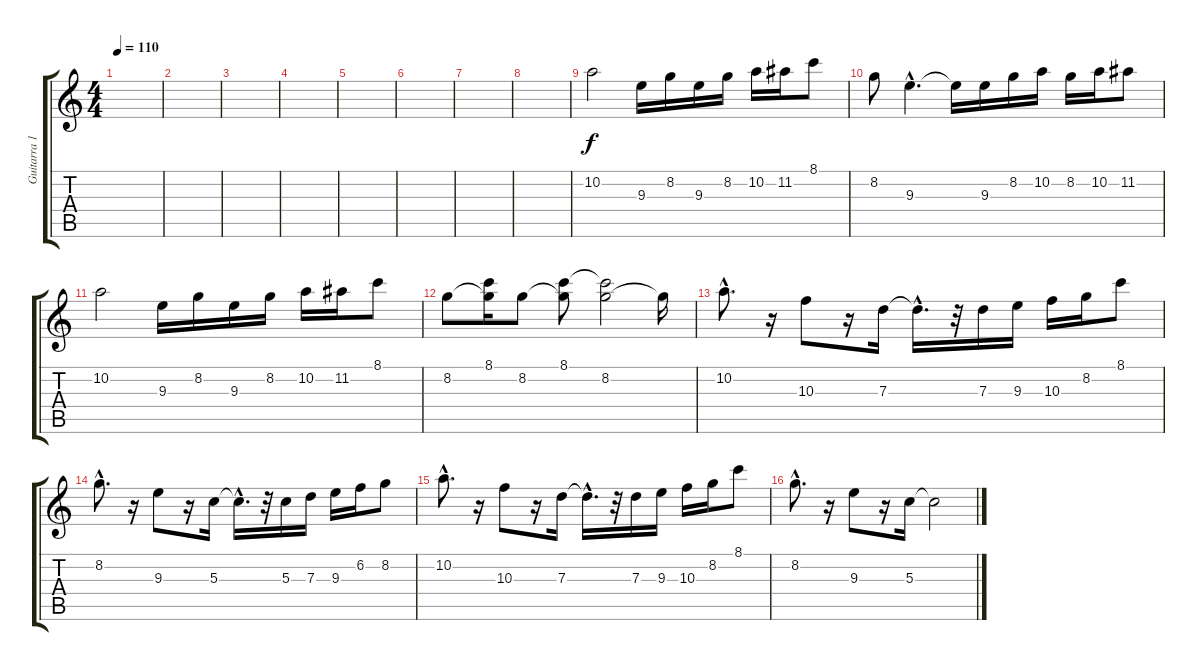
\track ("Guitarra 1" "Guitarra 1") {instrument distortionguitar}
\staff {score tabs}
\tuning (E4 B3 G3 D3 A2 E2) {hide}
\ts (4 4)
\tempo 110
\clef g2
\ks c
|
|
|
|
|
|
|
|
10.2.2{volume 16} 9.3.16 8.2.16 9.3.16 8.2.16 10.2.16 11.2.16 8.1.8 |
8.2.8 9.3{hac}.4{d} 9.3{t}.16 9.3.16 8.2.16 10.2.16 8.2.16 10.2.16 11.2.8 |
10.2.2{volume 16} 9.3.16 8.2.16 9.3.16 8.2.16 10.2.16 11.2.16 8.1.8 |
8.2.8 (8.1 8.2{t}).16 8.2.8 (8.1 8.2{t}).8 (8.1{t} 8.2).2 8.2{t}.16 |
10.2{hac}.8{d} r.16 10.3.8 r.16 7.3.16 7.3{hac t}.16{d} r.32 7.3.16 9.3.16 10.3.16 8.2.16 8.1.8 |
8.2{hac}.8{d} r.16 9.3.8 r.16 5.3.16 5.3{hac t}.16{d} r.32 5.3.16 7.3.16 9.3.16 6.2.16 8.2.8 |
10.2{hac}.8{d} r.16 10.3.8 r.16 7.3.16 7.3{hac t}.16{d} r.32 7.3.16 9.3.16 10.3.16 8.2.16 8.1.8 |
8.2{hac}.8{d} r.16 9.3.8 r.16 5.3.16 5.3{t}.2
